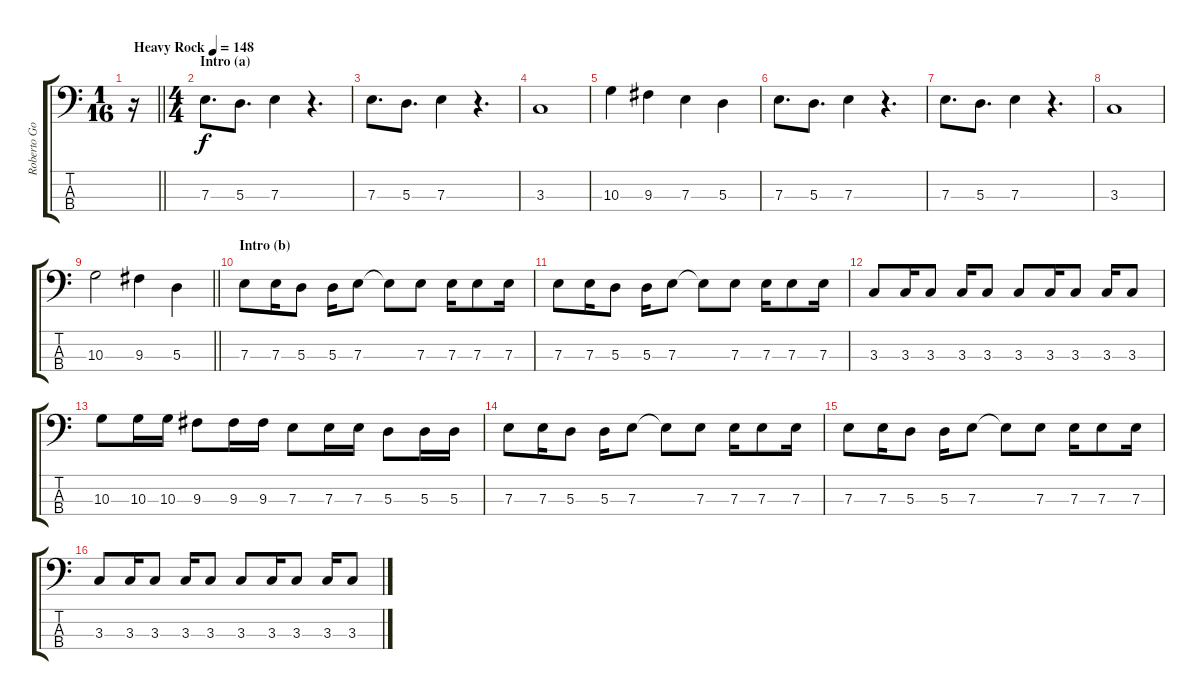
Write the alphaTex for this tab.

\track ("Roberto Gonzalo" "Roberto Go") {instrument electricbassfinger}
\staff {score tabs}
\tuning (G2 D2 A1 E1) {hide}
\ts (1 16)
\tempo (148 "Heavy Rock")
\clef f4
\barLineRight lightlight
\ks c
r.16{dy f instrument electricbassfinger} |
\ts (4 4)
\section ("" "Intro (a)")
7.3.8{d} 5.3.8{d} 7.3.4 r.4{d} |
7.3.8{d} 5.3.8{d} 7.3.4 r.4{d} |
3.3.1 |
10.3.4 9.3.4 7.3.4 5.3.4 |
7.3.8{d} 5.3.8{d} 7.3.4 r.4{d} |
7.3.8{d} 5.3.8{d} 7.3.4 r.4{d} |
3.3.1 |
\barLineRight lightlight
10.3.2 9.3.4 5.3.4 |
\section ("" "Intro (b)")
7.3.8 7.3.16 5.3.8 5.3.16 7.3.8 7.3{t}.8 7.3.8 7.3.16 7.3.8 7.3.16 |
7.3.8 7.3.16 5.3.8 5.3.16 7.3.8 7.3{t}.8 7.3.8 7.3.16 7.3.8 7.3.16 |
3.3.8 3.3.16 3.3.8 3.3.16 3.3.8 3.3.8 3.3.16 3.3.8 3.3.16 3.3.8 |
10.3.8 10.3.16 10.3.16 9.3.8 9.3.16 9.3.16 7.3.8 7.3.16 7.3.16 5.3.8 5.3.16 5.3.16 |
7.3.8 7.3.16 5.3.8 5.3.16 7.3.8 7.3{t}.8 7.3.8 7.3.16 7.3.8 7.3.16 |
7.3.8 7.3.16 5.3.8 5.3.16 7.3.8 7.3{t}.8 7.3.8 7.3.16 7.3.8 7.3.16 |
3.3.8 3.3.16 3.3.8 3.3.16 3.3.8 3.3.8 3.3.16 3.3.8 3.3.16 3.3.8
